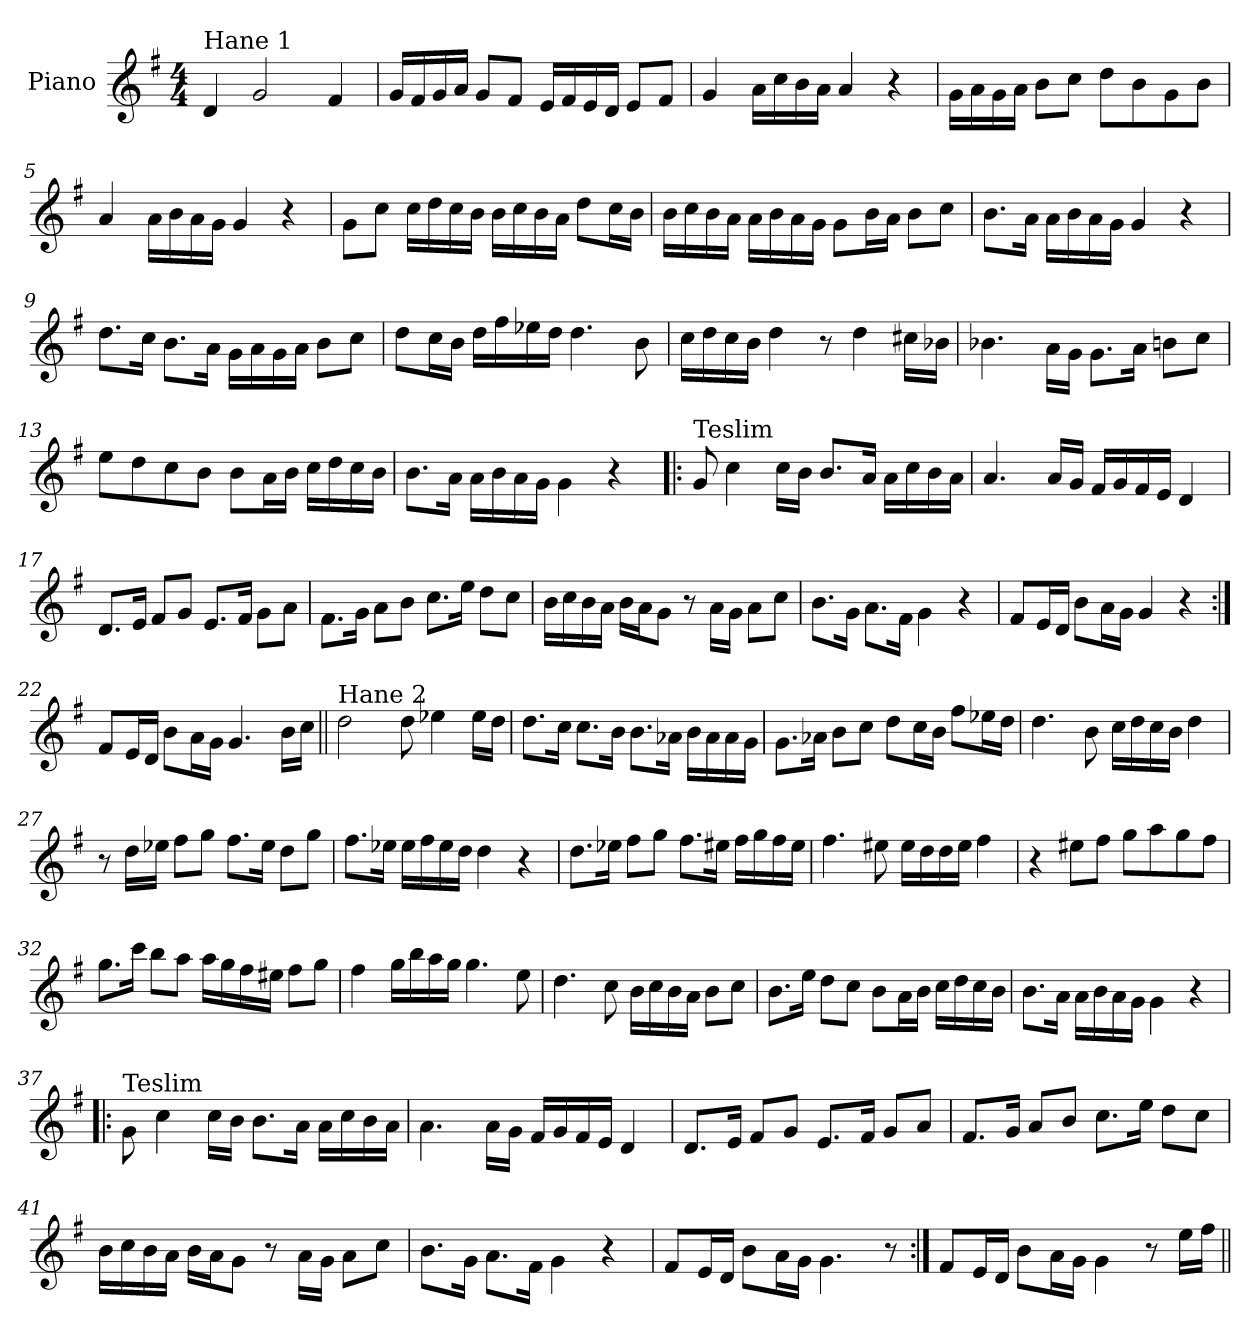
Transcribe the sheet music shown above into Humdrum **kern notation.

**kern
*part1
*staff1
*I"Piano
*I'Pno.
*clefG2
*k[f#]
*M4/4
=1
!LO:TX:a:t=Hane 1
4d/
2g/
4f#/
=2
16g/LL
16f#/
16g/
16a/JJ
8g/L
8f#/J
16e/LL
16f#/
16e/
16d/JJ
8e/L
8f#/J
=3
4g/
16a\LL
16cc\
16b\
16a\JJ
4a/
4r
=4
16g\LL
16a\
16g\
16a\JJ
8b\L
8cc\J
8dd\L
8b\
8g\
8b\J
!!LO:LB:g=z
=5
4a/
16a\LL
16b\
16a\
16g\JJ
4g/
4r
=6
8g\L
8cc\J
16cc\LL
16dd\
16cc\
16b\JJ
16b\LL
16cc\
16b\
16a\JJ
8dd\L
16cc\L
16b\JJ
=7
16b\LL
16cc\
16b\
16a\JJ
16a\LL
16b\
16a\
16g\JJ
8g\L
16b\L
16a\JJ
8b\L
8cc\J
!!LO:LB:g=z
=8
8.b\L
16a\Jk
16a\LL
16b\
16a\
16g\JJ
4g/
4r
=9
8.dd\L
16cc\Jk
8.b\L
16a\Jk
16g\LL
16a\
16g\
16a\JJ
8b\L
8cc\J
=10
8dd\L
16cc\L
16b\JJ
16dd\LL
16ff#\
16ee-X\
16dd\JJ
4.dd\
8b\
=11
16cc\LL
16dd\
16cc\
16b\JJ
4dd\
8r
4dd\
16cc#X\LL
16b-X\JJ
!!LO:LB:g=z
=12
4.b-X\
16a\LL
16g\JJ
8.g\L
16a\Jk
8bn\L
8cc\J
=13
8ee\L
8dd\
8cc\
8b\J
8b\L
16a\L
16b\JJ
16cc\LL
16dd\
16cc\
16b\JJ
=14
8.b\L
16a\Jk
16a\LL
16b\
16a\
16g\JJ
4g\
4r
!!LO:LB:g=z
=15!|:
!LO:TX:a:t=Teslim
8g/
4cc\
16cc\LL
16b\JJ
8.b/L
16a/Jk
16a\LL
16cc\
16b\
16a\JJ
=16
4.a/
16a/LL
16g/JJ
16f#/LL
16g/
16f#/
16e/JJ
4d/
=17
8.d/L
16e/Jk
8f#/L
8g/J
8.e/L
16f#/Jk
8g\L
8a\J
=18
8.f#\L
16g\Jk
8a\L
8b\J
8.cc\L
16ee\Jk
8dd\L
8cc\J
!!LO:LB:g=z
=19
16b\LL
16cc\
16b\
16a\JJ
16b\LL
16a\J
8g\J
8r
16a\LL
16g\JJ
8a\L
8cc\J
=20
8.b\L
16g\Jk
8.a\L
16f#\Jk
4g\
4r
=21
8f#/L
16e/L
16d/JJ
8b\L
16a\L
16g\JJ
4g/
4r
=22:|!
8f#/L
16e/L
16d/JJ
8b\L
16a\L
16g\JJ
4.g/
16b\LL
16cc\JJ
!!LO:LB:g=z
=23||
!LO:TX:a:t=Hane 2
2dd\
8dd\
4ee-X\
16ee-\LL
16dd\JJ
=24
8.dd\L
16cc\Jk
8.cc\L
16b\Jk
8.b\L
16a-X\Jk
16b\LL
16a-\
16a-\
16g\JJ
=25
8.g\L
16a-X\Jk
8b\L
8cc\J
8dd\L
16cc\L
16b\JJ
8ff#\L
16ee-X\L
16dd\JJ
=26
4.dd\
8b\
16cc\LL
16dd\
16cc\
16b\JJ
4dd\
!!LO:LB:g=z
=27
8r
16dd\LL
16ee-X\JJ
8ff#\L
8gg\J
8.ff#\L
16ee-\Jk
8dd\L
8gg\J
=28
8.ff#\L
16ee-X\Jk
16ee-\LL
16ff#\
16ee-\
16dd\JJ
4dd\
4r
=29
8.dd\L
16ee-X\Jk
8ff#\L
8gg\J
8.ff#\L
16ee#X\Jk
16ff#\LL
16gg\
16ff#\
16ee#\JJ
=30
4.ff#\
8ee#X\
16ee#\LL
16dd\
16dd\
16ee#\JJ
4ff#\
!!LO:LB:g=z
=31
4r
8ee#X\L
8ff#\J
8gg\L
8aa\
8gg\
8ff#\J
=32
8.gg\L
16ccc\Jk
8bb\L
8aa\J
16aa\LL
16gg\
16ff#\
16ee#X\JJ
8ff#\L
8gg\J
=33
4ff#\
16gg\LL
16bb\
16aa\
16gg\JJ
4.gg\
8ee\
=34
4.dd\
8cc\
16b\LL
16cc\
16b\
16a\JJ
8b\L
8cc\J
!!LO:LB:g=z
=35
8.b\L
16ee\Jk
8dd\L
8cc\J
8b\L
16a\L
16b\JJ
16cc\LL
16dd\
16cc\
16b\JJ
=36
8.b\L
16a\Jk
16a\LL
16b\
16a\
16g\JJ
4g\
4r
=37!|:
!LO:TX:a:t=Teslim
8g\
4cc\
16cc\LL
16b\JJ
8.b\L
16a\Jk
16a\LL
16cc\
16b\
16a\JJ
=38
4.a\
16a\LL
16g\JJ
16f#/LL
16g/
16f#/
16e/JJ
4d/
!!LO:LB:g=z
=39
8.d/L
16e/Jk
8f#/L
8g/J
8.e/L
16f#/Jk
8g/L
8a/J
=40
8.f#/L
16g/Jk
8a/L
8b/J
8.cc\L
16ee\Jk
8dd\L
8cc\J
=41
16b\LL
16cc\
16b\
16a\JJ
16b\LL
16a\J
8g\J
8r
16a\LL
16g\JJ
8a\L
8cc\J
=42
8.b\L
16g\Jk
8.a\L
16f#\Jk
4g\
4r
!!LO:LB:g=z
=43
8f#/L
16e/L
16d/JJ
8b\L
16a\L
16g\JJ
4.g\
8r
=44:|!
8f#/L
16e/L
16d/JJ
8b\L
16a\L
16g\JJ
4g\
8r
16ee\LL
16ff#\JJ
=||
*-
